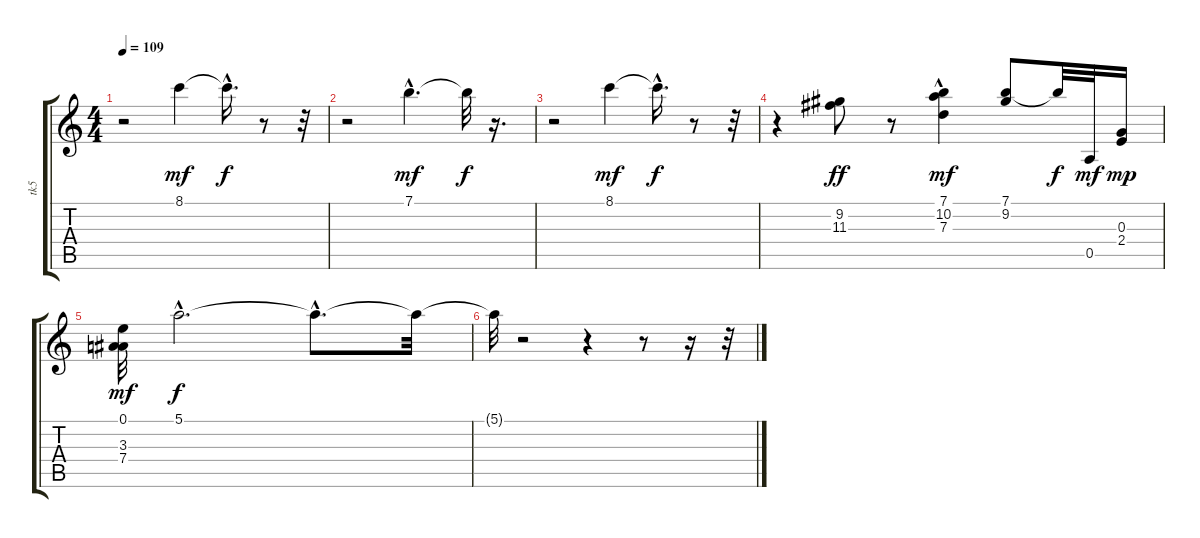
\track ("tk5" "tk5") {instrument acousticguitarnylon}
\staff {score tabs}
\tuning (E4 B3 G3 D3 A2 E2) {hide}
\ts (4 4)
\tempo 109
\clef g2
\ks c
r.2{dy f} 8.1.4{dy mf} 8.1{hac t}.16{d dy f} r.8 r.32 |
r.2 7.1{hac}.4{d dy mf} 7.1{t}.32{dy f} r.16{d} |
r.2 8.1.4{dy mf} 8.1{hac t}.16{d dy f} r.8 r.32 |
r.4 (9.2 11.3).8{dy ff} r.8 (7.1 10.2 7.3{hac}).4{dy mf} (7.1 9.2).8 7.1{t}.32{dy f} 0.5.32{dy mf} (0.3 2.4).16{dy mp} |
(0.1 3.3 7.4).32{dy mf} 5.1{hac}.2{d dy f} 5.1{hac t}.8{d} 5.1{t}.32 |
5.1{t}.32 r.2 r.4 r.8 r.16 r.32
